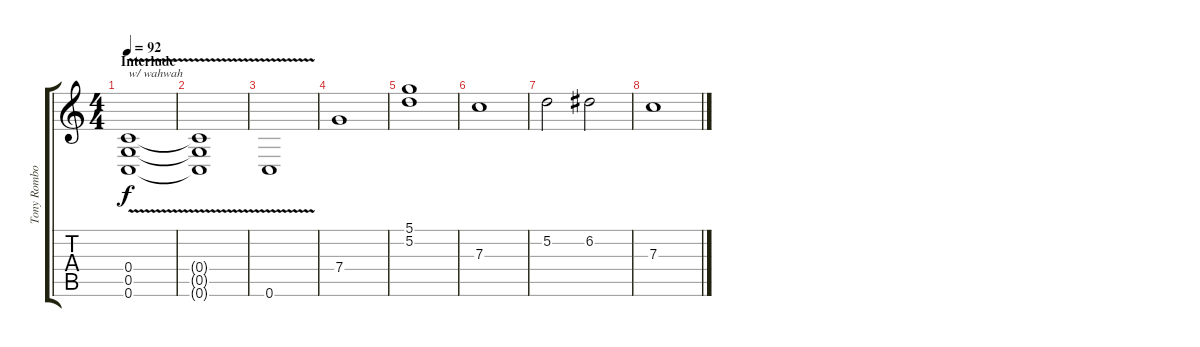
\track ("Tony Rombola - Rythm Guitar" "Tony Rombo") {instrument distortionguitar}
\staff {score tabs}
\tuning (D4 A3 F3 C3 G2 C2) {hide}
\ts (4 4)
\section ("" "Interlude")
\tempo 92
\clef g2
\ks c
(0.4{v} 0.5{v} 0.6{v}).1{txt "w/ wahwah" dy f} |
(0.4{t} 0.5{t} 0.6{t}).1 |
0.6{v}.1 |
7.4.1 |
(5.1 5.2).1 |
7.3.1 |
5.2.2 6.2.2 |
7.3.1
